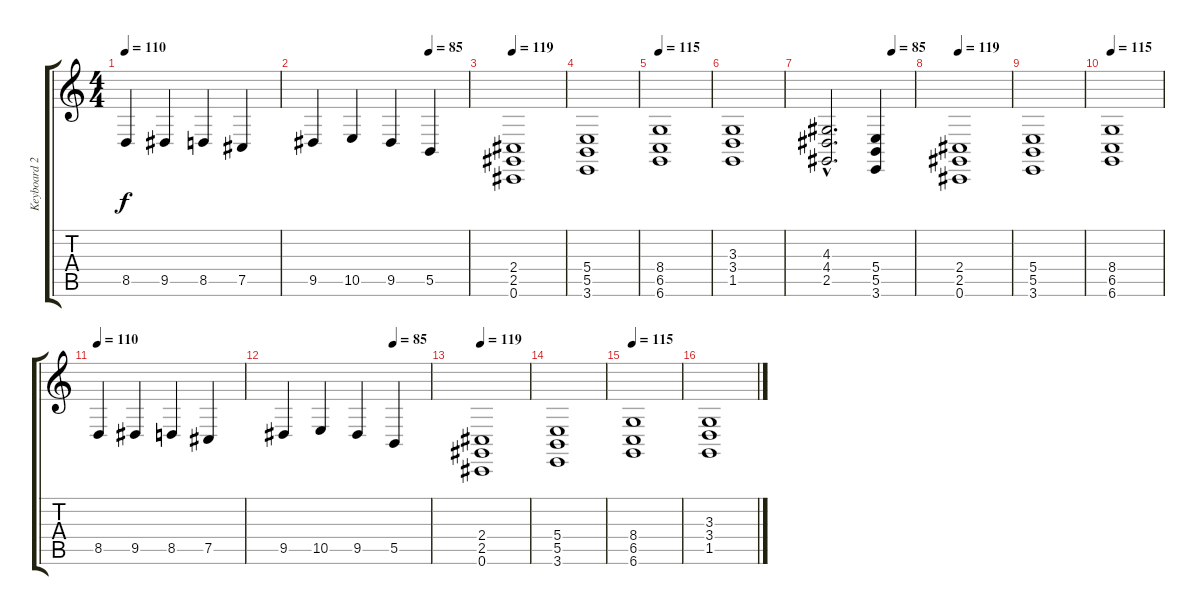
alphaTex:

\track ("Keyboard 2" "Keyboard 2") {instrument stringensemble1}
\staff {score tabs}
\tuning (Db4 Ab3 E3 B2 Gb2 Db2) {hide}
\ts (4 4)
\tempo 110
\clef g2
\ks c
8.5.4{dy f} 9.5.4 8.5.4 7.5.4 |
\tempo (85 0.75)
9.5.4 10.5.4 9.5.4 5.5.4 |
\tempo 119
(2.4 2.5 0.6).1 |
(5.4 5.5 3.6).1 |
\tempo 115
(8.4 6.5 6.6).1 |
(3.3 3.4 1.5).1 |
\tempo (85 0.75)
(4.3{hac} 4.4{hac} 2.5{hac}).2{d} (5.4 5.5 3.6).4 |
\tempo 119
(2.4 2.5 0.6).1 |
(5.4 5.5 3.6).1 |
\tempo 115
(8.4 6.5 6.6).1 |
\tempo 110
8.5.4 9.5.4 8.5.4 7.5.4 |
\tempo (85 0.75)
9.5.4 10.5.4 9.5.4 5.5.4 |
\tempo 119
(2.4 2.5 0.6).1 |
(5.4 5.5 3.6).1 |
\tempo 115
(8.4 6.5 6.6).1 |
(3.3 3.4 1.5).1
